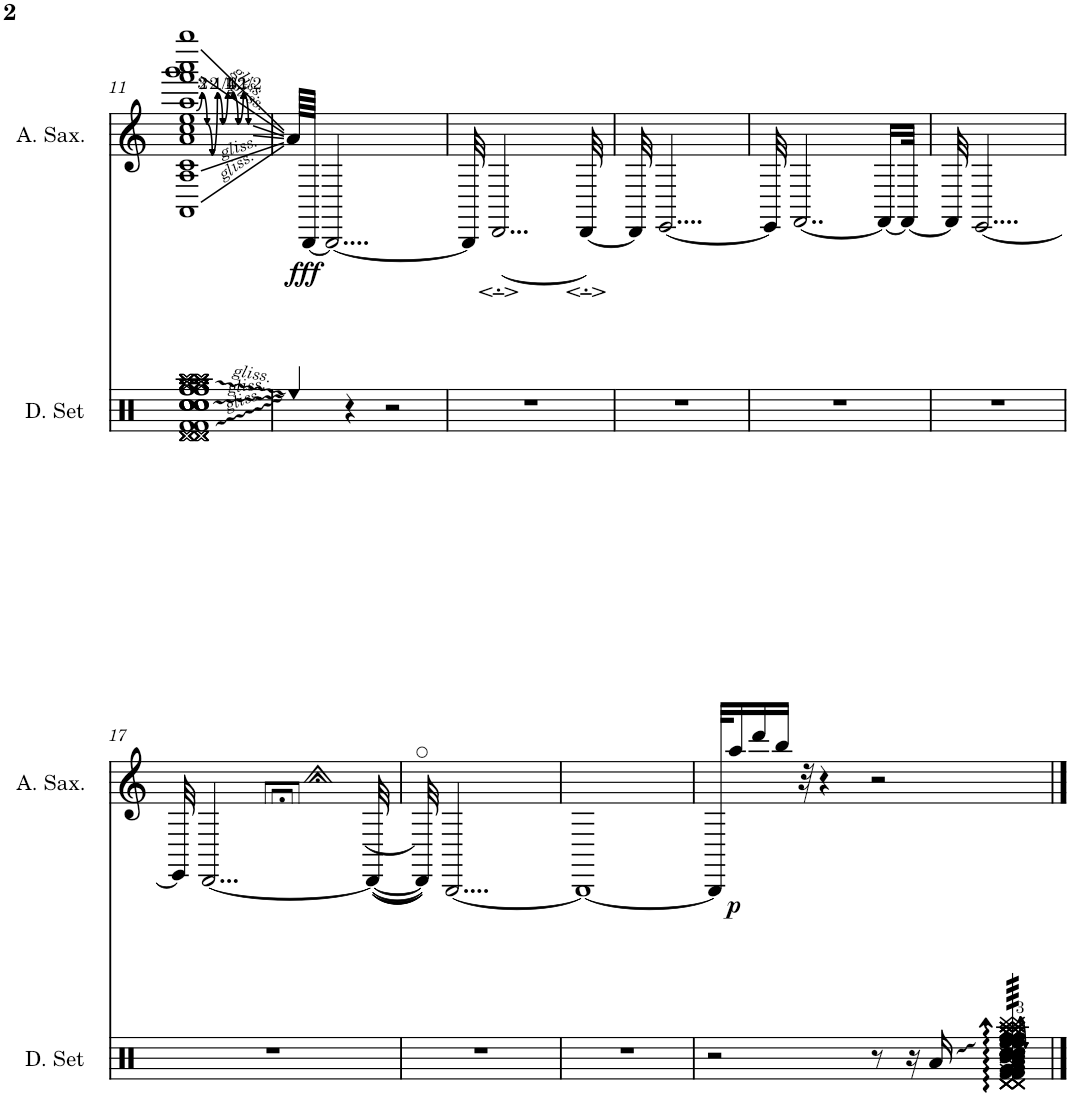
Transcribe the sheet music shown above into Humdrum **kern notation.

**kern	**dynam
*part1	*part1
*staff1	*staff1
*I"Alto Saxophone	*
*I'A. Sax.	*
!!LO:PB:g=z
*clefG2	*
*ITrd5c9	*
*k[]	*
*M4/4	*
=11	=11
1AA 1A 1c 1a 1cc 1ee 1aa 1fff 1ggg 1aaa 1gggg	.
=12	=12
64a/LLLL	.
!	!LO:DY:b
[64BBB/JJJJ	fff
32%31BBB/_	.
=13	=13
32BBB/]	.
[2...DD/	.
32DD/_	.
=14	=14
32DD/]	.
[32%31EE/	.
=15	=15
32EE/]	.
[2..FF/	.
16FF/LL_	.
32FF/JJk_	.
=16	=16
32FF/]	.
[32%31EE/	.
!!LO:LB:g=z
=17	=17
32EE/]	.
[2...DD;</	.
((((32DD;</_	.
=18	=18
32DD/]))))	.
[32%31BBB/	.
=19	=19
1BBB_	.
=20	=20
32BBB/KLL]	.
!	!LO:DY:b
16aa/	p
16ddd/	.
16bb/JJ	.
32r	.
4r	.
2r	.
==	==
*-	*-
